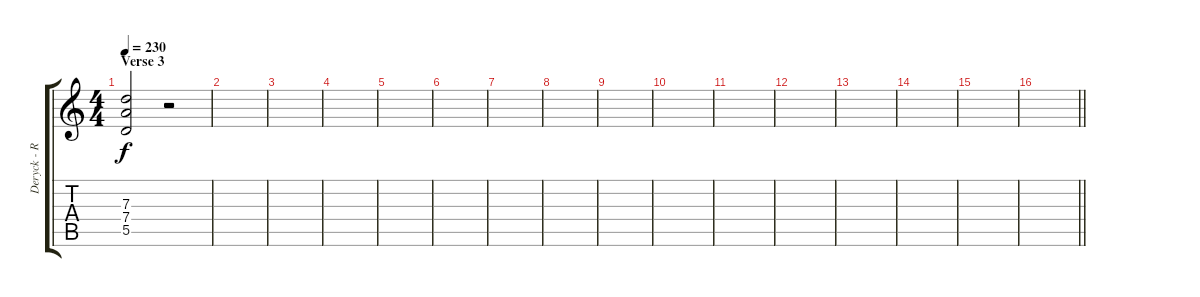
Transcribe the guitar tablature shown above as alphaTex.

\track ("Deryck - Rhythm Guitar" "Deryck - R") {instrument distortionguitar}
\staff {score tabs}
\tuning (E4 B3 G3 D3 A2 E2) {hide}
\ts (4 4)
\section ("" "Verse 3")
\tempo 230
\clef g2
\ks c
(7.3 7.4 5.5).2{dy f} r.2 |
|
|
|
|
|
|
|
|
|
|
|
|
|
|
\barLineRight lightlight
